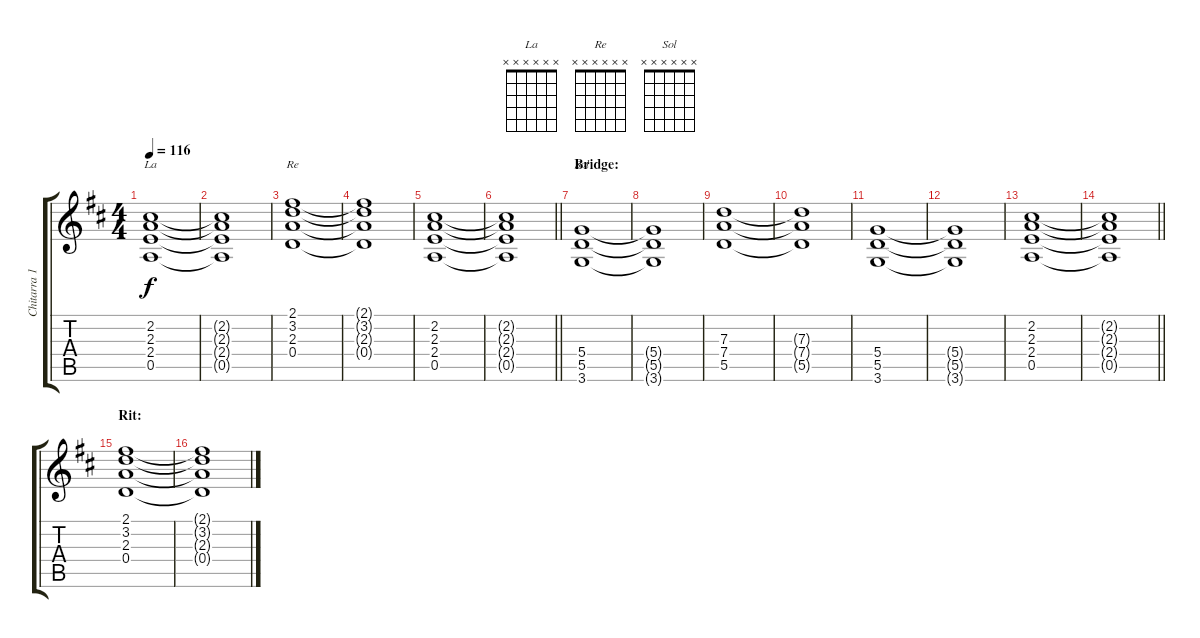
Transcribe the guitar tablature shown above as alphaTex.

\track ("Chitarra 1" "Chitarra 1") {instrument distortionguitar}
\staff {score tabs}
\tuning (E4 B3 G3 D3 A2 E2) {hide}
\chord ("La" x x x x x x)
\chord ("Re" x x x x x x)
\chord ("Sol" x x x x x x)
\ts (4 4)
\tempo 116
\clef g2
\ks d
(2.2 2.3 2.4 0.5).1{ch "La" dy f} |
(2.2{t} 2.3{t} 2.4{t} 0.5{t}).1 |
(2.1 3.2 2.3 0.4).1{ch "Re"} |
(2.1{t} 3.2{t} 2.3{t} 0.4{t}).1 |
(2.2 2.3 2.4 0.5).1 |
\barLineRight lightlight
(2.2{t} 2.3{t} 2.4{t} 0.5{t}).1 |
\section ("" "Bridge:")
(5.4 5.5 3.6).1{ch "Sol"} |
(5.4{t} 5.5{t} 3.6{t}).1 |
(7.3 7.4 5.5).1 |
(7.3{t} 7.4{t} 5.5{t}).1 |
(5.4 5.5 3.6).1 |
(5.4{t} 5.5{t} 3.6{t}).1 |
(2.2 2.3 2.4 0.5).1 |
\barLineRight lightlight
(2.2{t} 2.3{t} 2.4{t} 0.5{t}).1 |
\section ("" "Rit:")
(2.1 3.2 2.3 0.4).1 |
(2.1{t} 3.2{t} 2.3{t} 0.4{t}).1
